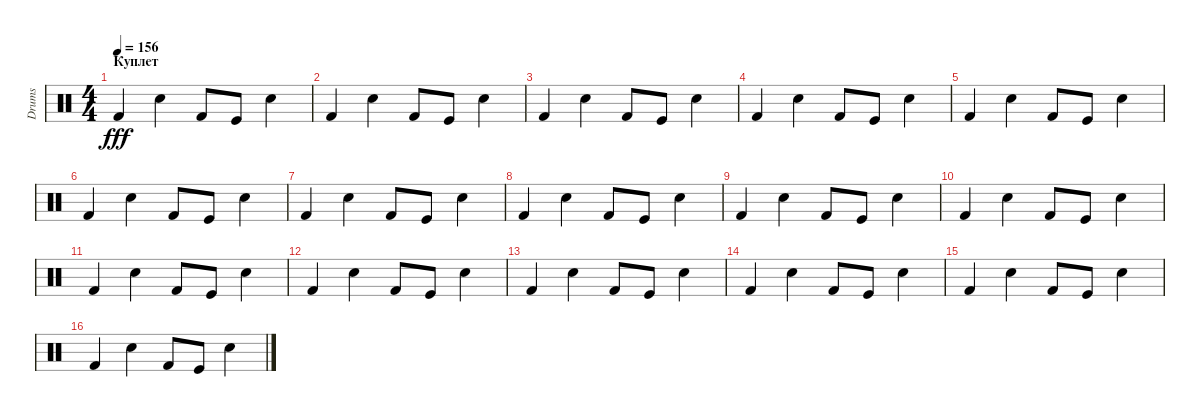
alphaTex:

\track ("Drums" "Drums") {instrument percussion}
\staff {score}
\articulation defaults
\ts (4 4)
\section ("" "Куплет")
\tempo 156
\clef neutral
\ks c "Kick (hit) 2".4{dy fff} "Snare (hit) 2".4 "Kick (hit) 2".8 "Kick (hit)".8 "Snare (hit) 2".4
|
"Kick (hit) 2".4 "Snare (hit) 2".4 "Kick (hit) 2".8 "Kick (hit)".8 "Snare (hit) 2".4 |
"Kick (hit) 2".4 "Snare (hit) 2".4 "Kick (hit) 2".8 "Kick (hit)".8 "Snare (hit) 2".4 |
"Kick (hit) 2".4 "Snare (hit) 2".4 "Kick (hit) 2".8 "Kick (hit)".8 "Snare (hit) 2".4 |
"Kick (hit) 2".4 "Snare (hit) 2".4 "Kick (hit) 2".8 "Kick (hit)".8 "Snare (hit) 2".4 |
"Kick (hit) 2".4 "Snare (hit) 2".4 "Kick (hit) 2".8 "Kick (hit)".8 "Snare (hit) 2".4 |
"Kick (hit) 2".4 "Snare (hit) 2".4 "Kick (hit) 2".8 "Kick (hit)".8 "Snare (hit) 2".4 |
"Kick (hit) 2".4 "Snare (hit) 2".4 "Kick (hit) 2".8 "Kick (hit)".8 "Snare (hit) 2".4 |
"Kick (hit) 2".4 "Snare (hit) 2".4 "Kick (hit) 2".8 "Kick (hit)".8 "Snare (hit) 2".4 |
"Kick (hit) 2".4 "Snare (hit) 2".4 "Kick (hit) 2".8 "Kick (hit)".8 "Snare (hit) 2".4 |
"Kick (hit) 2".4 "Snare (hit) 2".4 "Kick (hit) 2".8 "Kick (hit)".8 "Snare (hit) 2".4 |
"Kick (hit) 2".4 "Snare (hit) 2".4 "Kick (hit) 2".8 "Kick (hit)".8 "Snare (hit) 2".4 |
"Kick (hit) 2".4 "Snare (hit) 2".4 "Kick (hit) 2".8 "Kick (hit)".8 "Snare (hit) 2".4 |
"Kick (hit) 2".4 "Snare (hit) 2".4 "Kick (hit) 2".8 "Kick (hit)".8 "Snare (hit) 2".4 |
"Kick (hit) 2".4 "Snare (hit) 2".4 "Kick (hit) 2".8 "Kick (hit)".8 "Snare (hit) 2".4 |
"Kick (hit) 2".4 "Snare (hit) 2".4 "Kick (hit) 2".8 "Kick (hit)".8 "Snare (hit) 2".4
